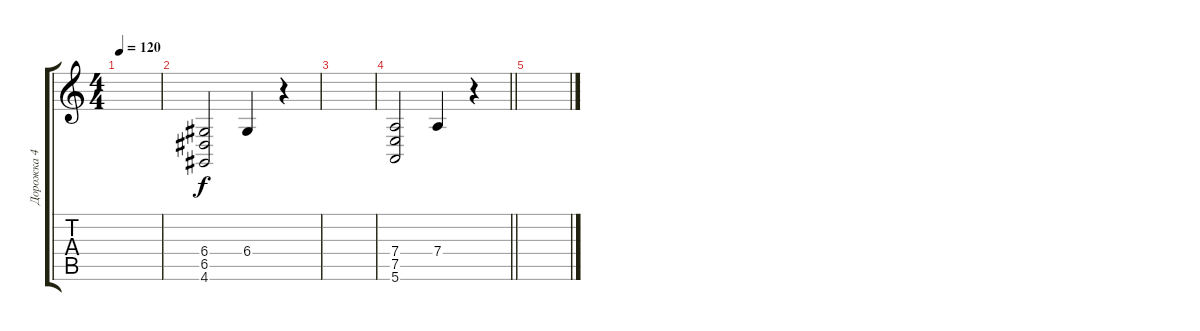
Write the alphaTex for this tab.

\track ("Дорожка 4" "Дорожка 4") {instrument electricgrandpiano}
\staff {score tabs}
\tuning (E4 B3 G3 D3 A2 E2) {hide}
\ts (4 4)
\tempo 120
\clef g2
\ks c
|
(6.4 6.5 4.6).2 6.4.4 r.4 |
|
\barLineRight lightlight
(7.4 7.5 5.6).2 7.4.4 r.4 |
\section ("" "")
